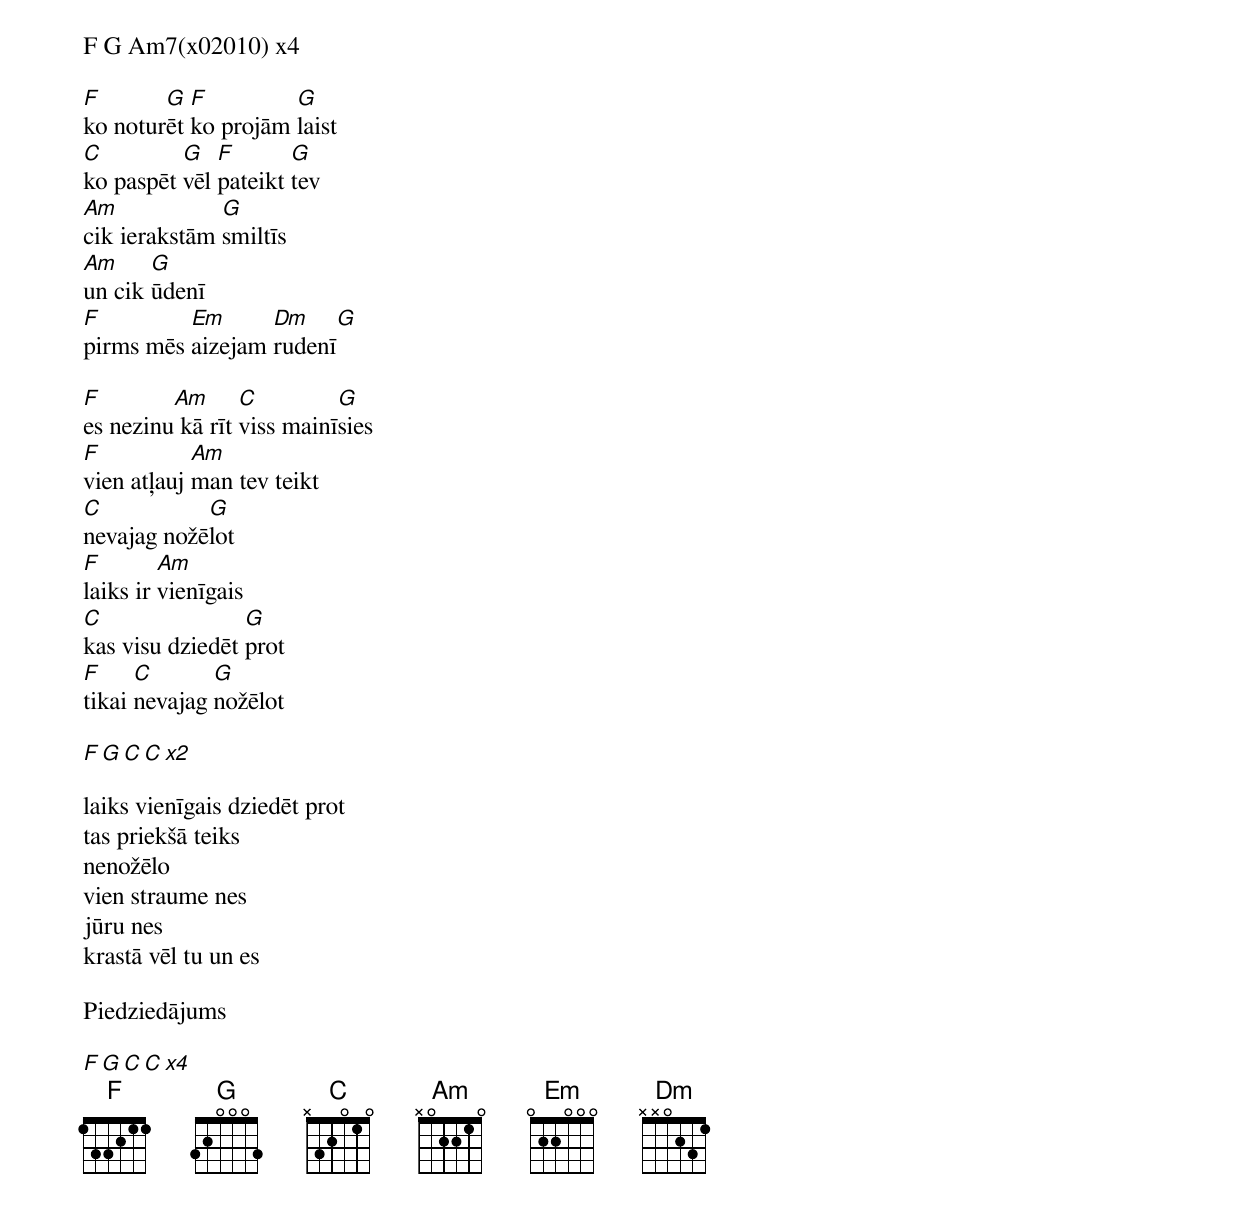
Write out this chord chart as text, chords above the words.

F G Am7(x02010) x4

F       G  F         G
ko noturēt ko projām laist
C         G   F       G
ko paspēt vēl pateikt tev
Am            G
cik ierakstām smiltīs
Am     G
un cik ūdenī
F         Em      Dm    G
pirms mēs aizejam rudenī

F        Am      C         G
es nezinu kā rīt viss mainīsies
F           Am
vien atļauj man tev teikt
C           G
nevajag nožēlot
F        Am
laiks ir vienīgais
C                G
kas visu dziedēt prot
F     C       G
tikai nevajag nožēlot

F G C C x2

laiks vienīgais dziedēt prot
tas priekšā teiks
nenožēlo
vien straume nes
jūru nes
krastā vēl tu un es

Piedziedājums

F G C C x4
